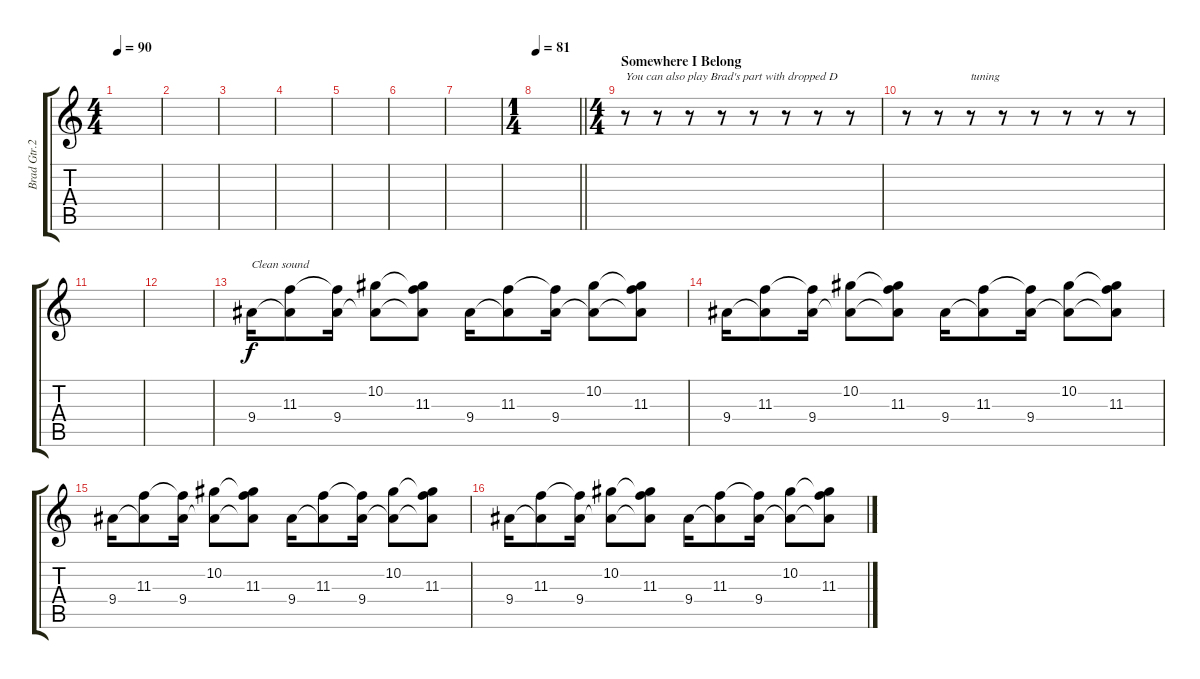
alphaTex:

\track ("Brad Gtr.2" "Brad Gtr.2") {instrument distortionguitar}
\staff {score tabs}
\tuning (Eb4 Bb3 Gb3 Db3 Ab2 Eb2) {hide}
\ts (4 4)
\tempo 90
\clef g2
\ks c
|
|
|
|
|
|
|
\ts (1 4)
\tempo 81
\barLineRight lightlight
|
\ts (4 4)
\section ("" "Somewhere I Belong")
r.8{txt "You can also play Brad's part with dropped D"} r.8 r.8 r.8 r.8 r.8 r.8 r.8 |
r.8 r.8 r.8{txt "tuning"} r.8 r.8 r.8 r.8 r.8 |
|
|
9.4.16{txt "Clean sound" volume 10 instrument electricguitarjazz} (11.3 9.4{t}).8 (11.3{t} 9.4).16 (10.2 9.4{t}).8 (10.2{t} 11.3 9.4{t}).8 9.4.16{volume 10 instrument electricguitarjazz} (11.3 9.4{t}).8 (11.3{t} 9.4).16 (10.2 9.4{t}).8 (10.2{t} 11.3 9.4{t}).8 |
9.4.16{volume 10 instrument electricguitarjazz} (11.3 9.4{t}).8 (11.3{t} 9.4).16 (10.2 9.4{t}).8 (10.2{t} 11.3 9.4{t}).8 9.4.16{volume 10 instrument electricguitarjazz} (11.3 9.4{t}).8 (11.3{t} 9.4).16 (10.2 9.4{t}).8 (10.2{t} 11.3 9.4{t}).8 |
9.4.16{volume 10 instrument electricguitarjazz} (11.3 9.4{t}).8 (11.3{t} 9.4).16 (10.2 9.4{t}).8 (10.2{t} 11.3 9.4{t}).8 9.4.16{volume 10 instrument electricguitarjazz} (11.3 9.4{t}).8 (11.3{t} 9.4).16 (10.2 9.4{t}).8 (10.2{t} 11.3 9.4{t}).8 |
9.4.16{volume 10 instrument electricguitarjazz} (11.3 9.4{t}).8 (11.3{t} 9.4).16 (10.2 9.4{t}).8 (10.2{t} 11.3 9.4{t}).8 9.4.16{volume 10 instrument electricguitarjazz} (11.3 9.4{t}).8 (11.3{t} 9.4).16 (10.2 9.4{t}).8 (10.2{t} 11.3 9.4{t}).8
